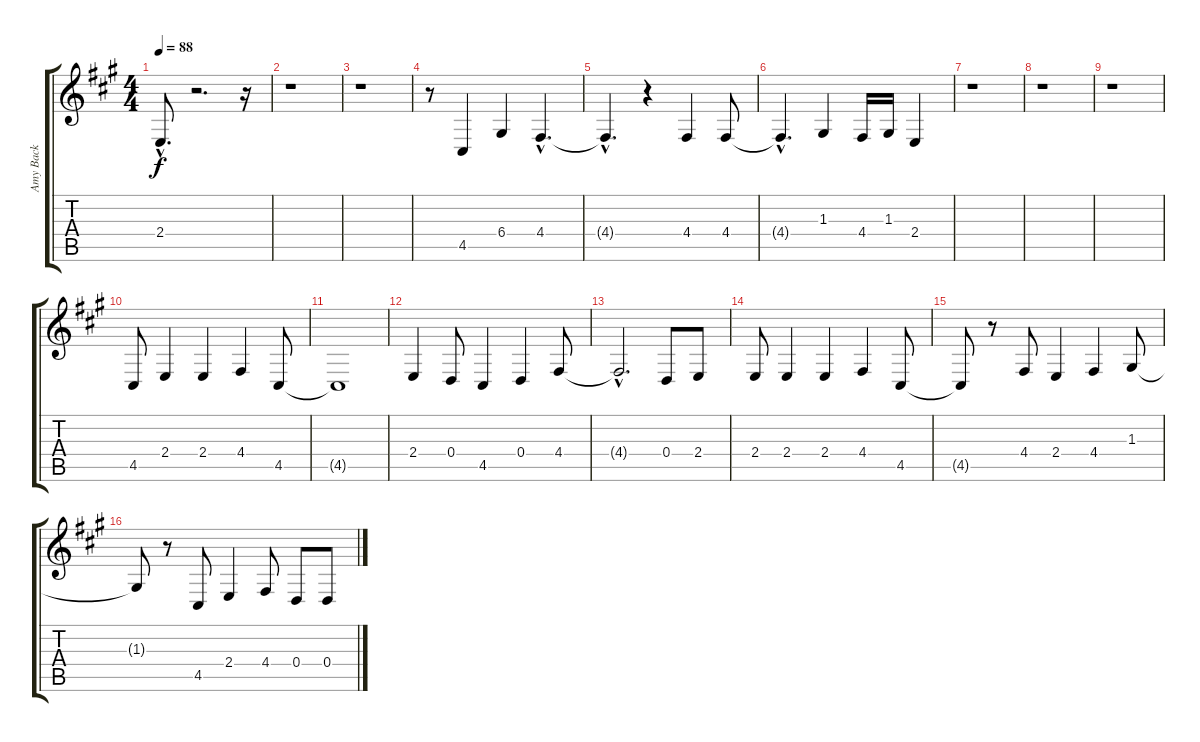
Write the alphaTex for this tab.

\track ("Amy Back" "Amy Back") {instrument flute}
\staff {score tabs}
\tuning (E4 B3 G3 D3 A2 E2) {hide}
\ts (4 4)
\tempo 88
\clef g2
\ks f#minor
2.4{hac t}.8{d dy f} r.2{d} r.16 |
r.1 |
r.1 |
r.8 4.5.4 6.4.4 4.4{hac}.4{d} |
4.4{hac t}.4{d} r.4 4.4.4 4.4.8 |
4.4{hac t}.4{d} 1.3.4 4.4.16 1.3.16 2.4.4 |
r.1 |
r.1 |
r.1 |
4.5.8 2.4.4 2.4.4 4.4.4 4.5.8 |
4.5{t}.1 |
2.4.4 0.4.8 4.5.4 0.4.4 4.4.8 |
4.4{hac t}.2{d} 0.4.8 2.4.8 |
2.4.8 2.4.4 2.4.4 4.4.4 4.5.8 |
4.5{t}.8 r.8 4.4.8 2.4.4 4.4.4 1.3.8 |
1.3{t}.8 r.8 4.5.8 2.4.4 4.4.8 0.4.8 0.4.8
